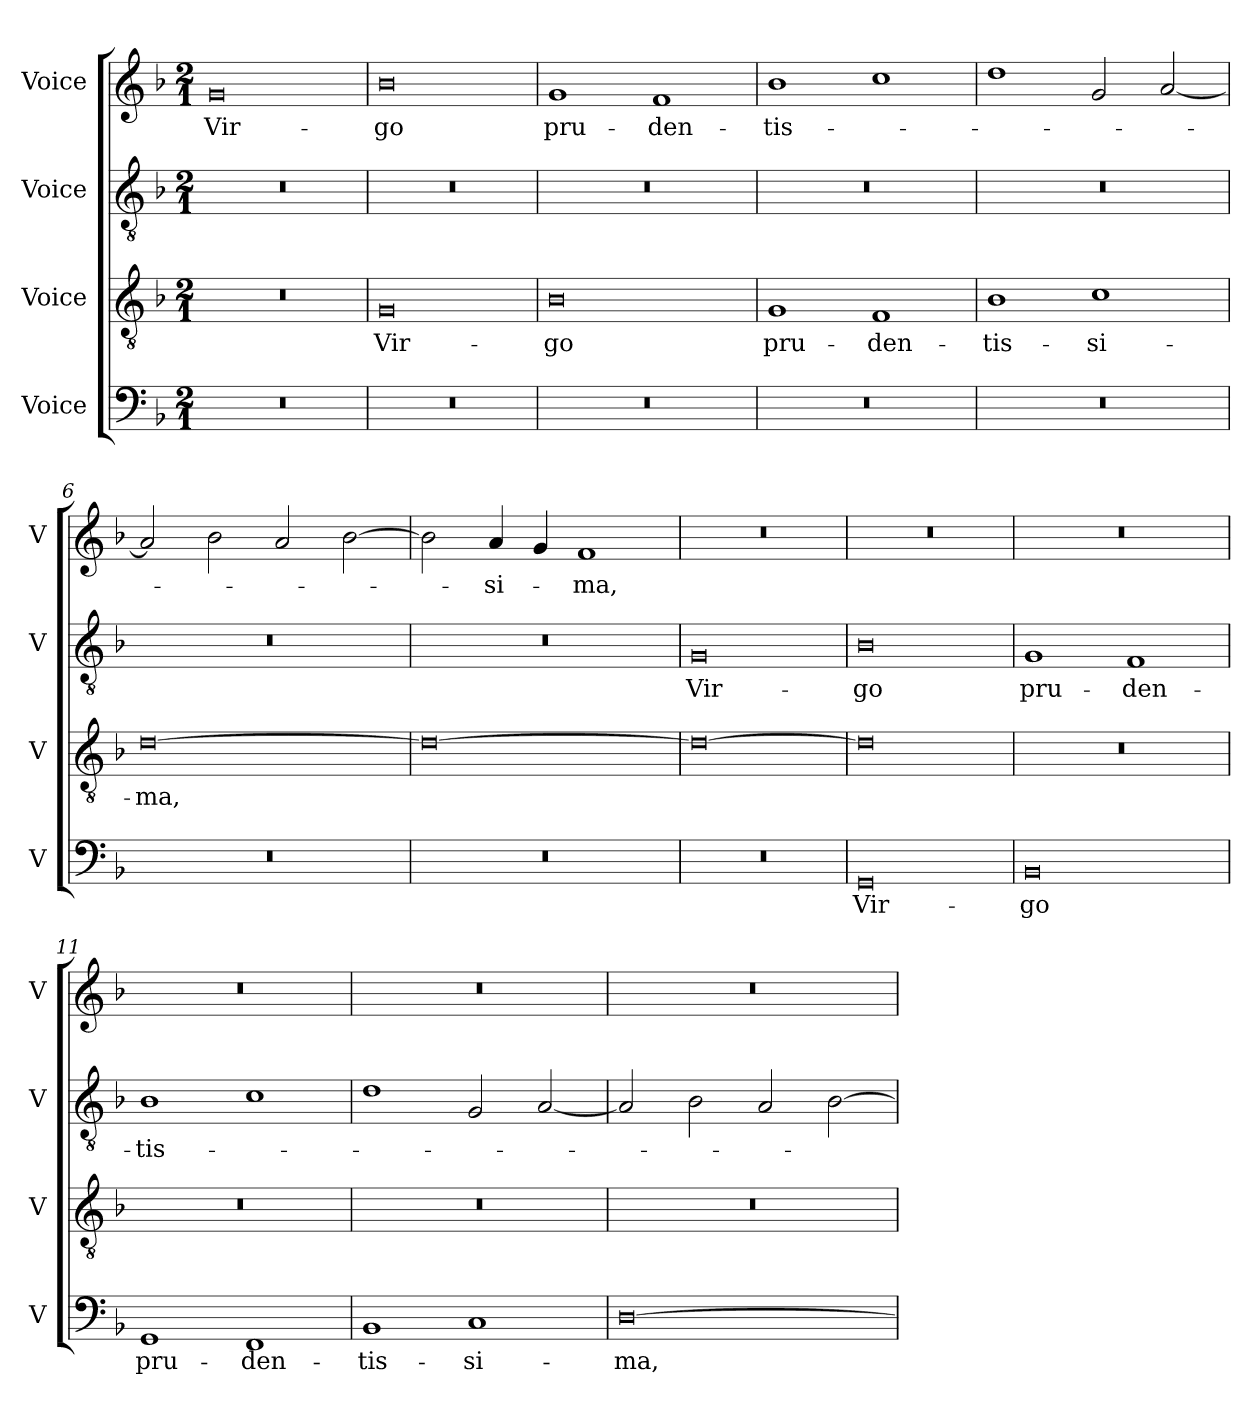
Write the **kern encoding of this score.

**kern	**text	**kern	**text	**kern	**text	**kern	**text
*part4	*part4	*part3	*part3	*part2	*part2	*part1	*part1
*staff4	*staff4	*staff3	*staff3	*staff2	*staff2	*staff1	*staff1
*I"Voice	*	*I"Voice	*	*I"Voice	*	*I"Voice	*
*I'V	*	*I'V	*	*I'V	*	*I'V	*
*clefF4	*	*clefGv2	*	*clefGv2	*	*clefG2	*
*k[b-]	*	*k[b-]	*	*k[b-]	*	*k[b-]	*
*M2/1	*	*M2/1	*	*M2/1	*	*M2/1	*
=1	=1	=1	=1	=1	=1	=1	=1
!	!	!	!	!	!	!	!LO:LY:b
0r	.	0r	.	0r	.	0g	Vir-
=2	=2	=2	=2	=2	=2	=2	=2
!	!	!	!LO:LY:b	!	!	!	!LO:LY:b
0r	.	0G	Vir-	0r	.	0b-	-go
=3	=3	=3	=3	=3	=3	=3	=3
!	!	!	!LO:LY:b	!	!	!	!LO:LY:b
0r	.	0B-	-go	0r	.	1g	pru-
!	!	!	!	!	!	!	!LO:LY:b
.	.	.	.	.	.	1f	-den-
=4	=4	=4	=4	=4	=4	=4	=4
!	!	!	!LO:LY:b	!	!	!	!LO:LY:b
0r	.	1G	pru-	0r	.	1b-	-tis-
!	!	!	!LO:LY:b	!	!	!	!
.	.	1F	-den-	.	.	1cc	.
=5	=5	=5	=5	=5	=5	=5	=5
!	!	!	!LO:LY:b	!	!	!	!
0r	.	1B-	-tis-	0r	.	1dd	.
!	!	!	!LO:LY:b	!	!	!	!
.	.	1c	-si-	.	.	2g/	.
.	.	.	.	.	.	[2a/	.
!!LO:LB:g=z
=6	=6	=6	=6	=6	=6	=6	=6
!	!	!	!LO:LY:b	!	!	!	!
0r	.	[0d	-ma,	0r	.	2a/]	.
.	.	.	.	.	.	2b-\	.
.	.	.	.	.	.	2a/	.
.	.	.	.	.	.	[2b-\	.
=7	=7	=7	=7	=7	=7	=7	=7
0r	.	0d_	.	0r	.	2b-\]	.
!	!	!	!	!	!	!	!LO:LY:b
.	.	.	.	.	.	4a/	-si-
.	.	.	.	.	.	4g/	.
!	!	!	!	!	!	!	!LO:LY:b
.	.	.	.	.	.	1f	-ma,
=8	=8	=8	=8	=8	=8	=8	=8
!	!	!	!	!	!LO:LY:b	!	!
0r	.	0d_	.	0G	Vir-	0r	.
=9	=9	=9	=9	=9	=9	=9	=9
!	!LO:LY:b	!	!	!	!LO:LY:b	!	!
0GG	Vir-	0d]	.	0B-	-go	0r	.
=10	=10	=10	=10	=10	=10	=10	=10
!	!LO:LY:b	!	!	!	!LO:LY:b	!	!
0BB-	-go	0r	.	1G	pru-	0r	.
!	!	!	!	!	!LO:LY:b	!	!
.	.	.	.	1F	-den-	.	.
!!LO:LB:g=z
=11	=11	=11	=11	=11	=11	=11	=11
!	!LO:LY:b	!	!	!	!LO:LY:b	!	!
1GG	pru-	0r	.	1B-	-tis-	0r	.
!	!LO:LY:b	!	!	!	!	!	!
1FF	-den-	.	.	1c	.	.	.
=12	=12	=12	=12	=12	=12	=12	=12
!	!LO:LY:b	!	!	!	!	!	!
1BB-	-tis-	0r	.	1d	.	0r	.
!	!LO:LY:b	!	!	!	!	!	!
1C	-si-	.	.	2G/	.	.	.
.	.	.	.	[2A/	.	.	.
=13	=13	=13	=13	=13	=13	=13	=13
!	!LO:LY:b	!	!	!	!	!	!
[0D	-ma,	0r	.	2A/]	.	0r	.
.	.	.	.	2B-\	.	.	.
.	.	.	.	2A/	.	.	.
.	.	.	.	[2B-\	.	.	.
=	=	=	=	=	=	=	=
*-	*-	*-	*-	*-	*-	*-	*-
